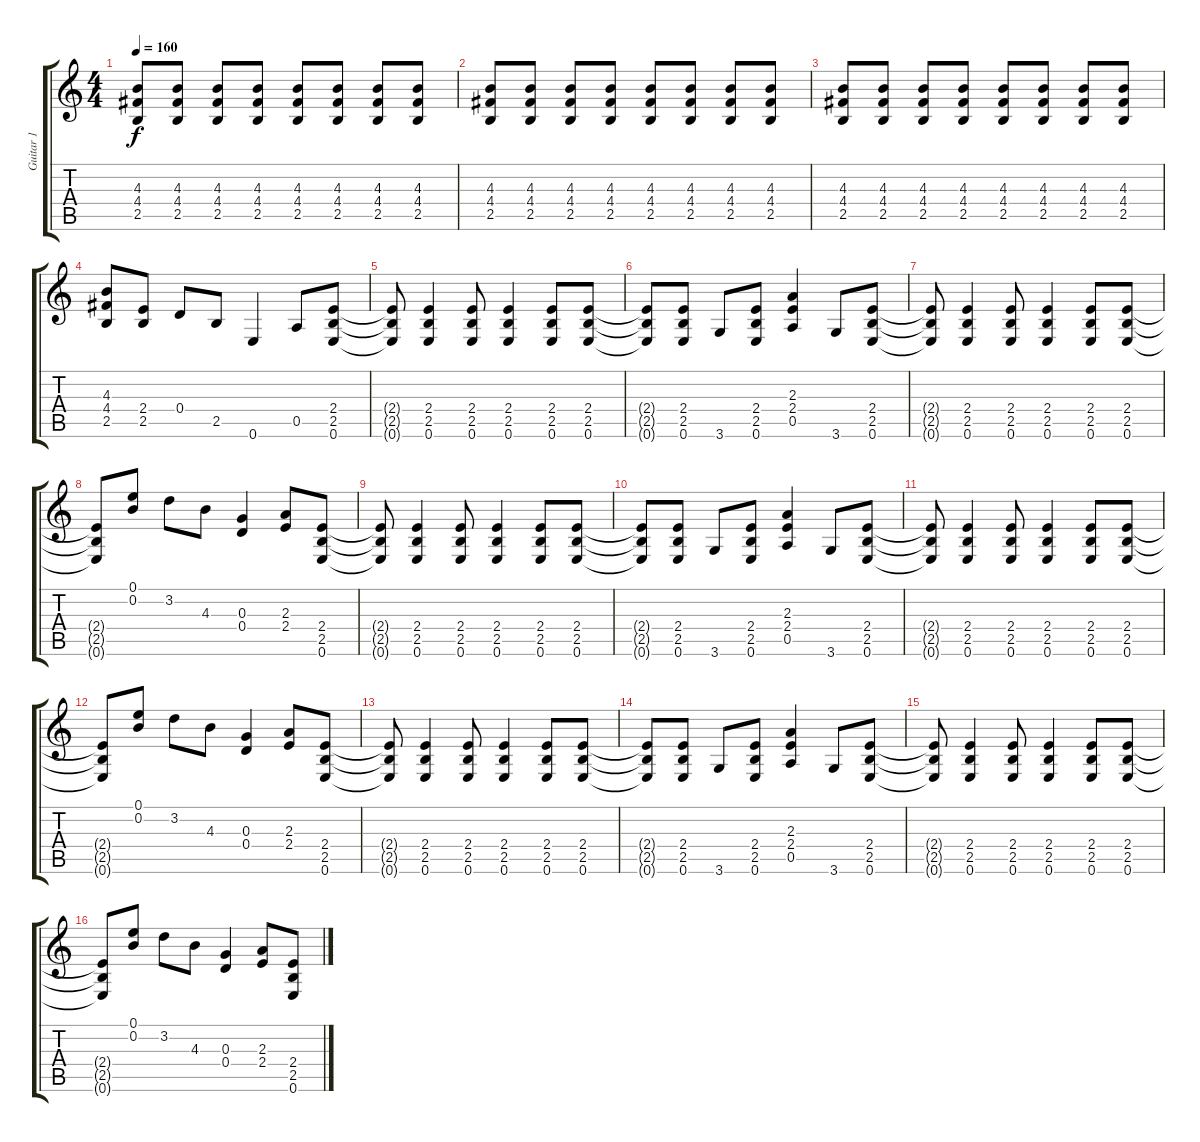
\track ("Guitar 1" "Guitar 1") {instrument overdrivenguitar}
\staff {score tabs}
\tuning (E4 B3 G3 D3 A2 E2) {hide}
\ts (4 4)
\tempo 160
\clef g2
\ks c
(4.3 4.4 2.5).8{dy f} (4.3 4.4 2.5).8 (4.3 4.4 2.5).8 (4.3 4.4 2.5).8 (4.3 4.4 2.5).8 (4.3 4.4 2.5).8 (4.3 4.4 2.5).8 (4.3 4.4 2.5).8 |
(4.3 4.4 2.5).8 (4.3 4.4 2.5).8 (4.3 4.4 2.5).8 (4.3 4.4 2.5).8 (4.3 4.4 2.5).8 (4.3 4.4 2.5).8 (4.3 4.4 2.5).8 (4.3 4.4 2.5).8 |
(4.3 4.4 2.5).8 (4.3 4.4 2.5).8 (4.3 4.4 2.5).8 (4.3 4.4 2.5).8 (4.3 4.4 2.5).8 (4.3 4.4 2.5).8 (4.3 4.4 2.5).8 (4.3 4.4 2.5).8 |
(4.3 4.4 2.5).8 (2.4 2.5).8 0.4.8 2.5.8 0.6.4 0.5.8 (2.4 2.5 0.6).8 |
(2.4{t} 2.5{t} 0.6{t}).8 (2.4 2.5 0.6).4 (2.4 2.5 0.6).8 (2.4 2.5 0.6).4 (2.4 2.5 0.6).8 (2.4 2.5 0.6).8 |
(2.4{t} 2.5{t} 0.6{t}).8 (2.4 2.5 0.6).8 3.6.8 (2.4 2.5 0.6).8 (2.3 2.4 0.5).4 3.6.8 (2.4 2.5 0.6).8 |
(2.4{t} 2.5{t} 0.6{t}).8 (2.4 2.5 0.6).4 (2.4 2.5 0.6).8 (2.4 2.5 0.6).4 (2.4 2.5 0.6).8 (2.4 2.5 0.6).8 |
(2.4{t} 2.5{t} 0.6{t}).8 (0.1 0.2).8 3.2.8 4.3.8 (0.3 0.4).4 (2.3 2.4).8 (2.4 2.5 0.6).8 |
(2.4{t} 2.5{t} 0.6{t}).8 (2.4 2.5 0.6).4 (2.4 2.5 0.6).8 (2.4 2.5 0.6).4 (2.4 2.5 0.6).8 (2.4 2.5 0.6).8 |
(2.4{t} 2.5{t} 0.6{t}).8 (2.4 2.5 0.6).8 3.6.8 (2.4 2.5 0.6).8 (2.3 2.4 0.5).4 3.6.8 (2.4 2.5 0.6).8 |
(2.4{t} 2.5{t} 0.6{t}).8 (2.4 2.5 0.6).4 (2.4 2.5 0.6).8 (2.4 2.5 0.6).4 (2.4 2.5 0.6).8 (2.4 2.5 0.6).8 |
(2.4{t} 2.5{t} 0.6{t}).8 (0.1 0.2).8 3.2.8 4.3.8 (0.3 0.4).4 (2.3 2.4).8 (2.4 2.5 0.6).8 |
(2.4{t} 2.5{t} 0.6{t}).8 (2.4 2.5 0.6).4 (2.4 2.5 0.6).8 (2.4 2.5 0.6).4 (2.4 2.5 0.6).8 (2.4 2.5 0.6).8 |
(2.4{t} 2.5{t} 0.6{t}).8 (2.4 2.5 0.6).8 3.6.8 (2.4 2.5 0.6).8 (2.3 2.4 0.5).4 3.6.8 (2.4 2.5 0.6).8 |
(2.4{t} 2.5{t} 0.6{t}).8 (2.4 2.5 0.6).4 (2.4 2.5 0.6).8 (2.4 2.5 0.6).4 (2.4 2.5 0.6).8 (2.4 2.5 0.6).8 |
(2.4{t} 2.5{t} 0.6{t}).8 (0.1 0.2).8 3.2.8 4.3.8 (0.3 0.4).4 (2.3 2.4).8 (2.4 2.5 0.6).8
